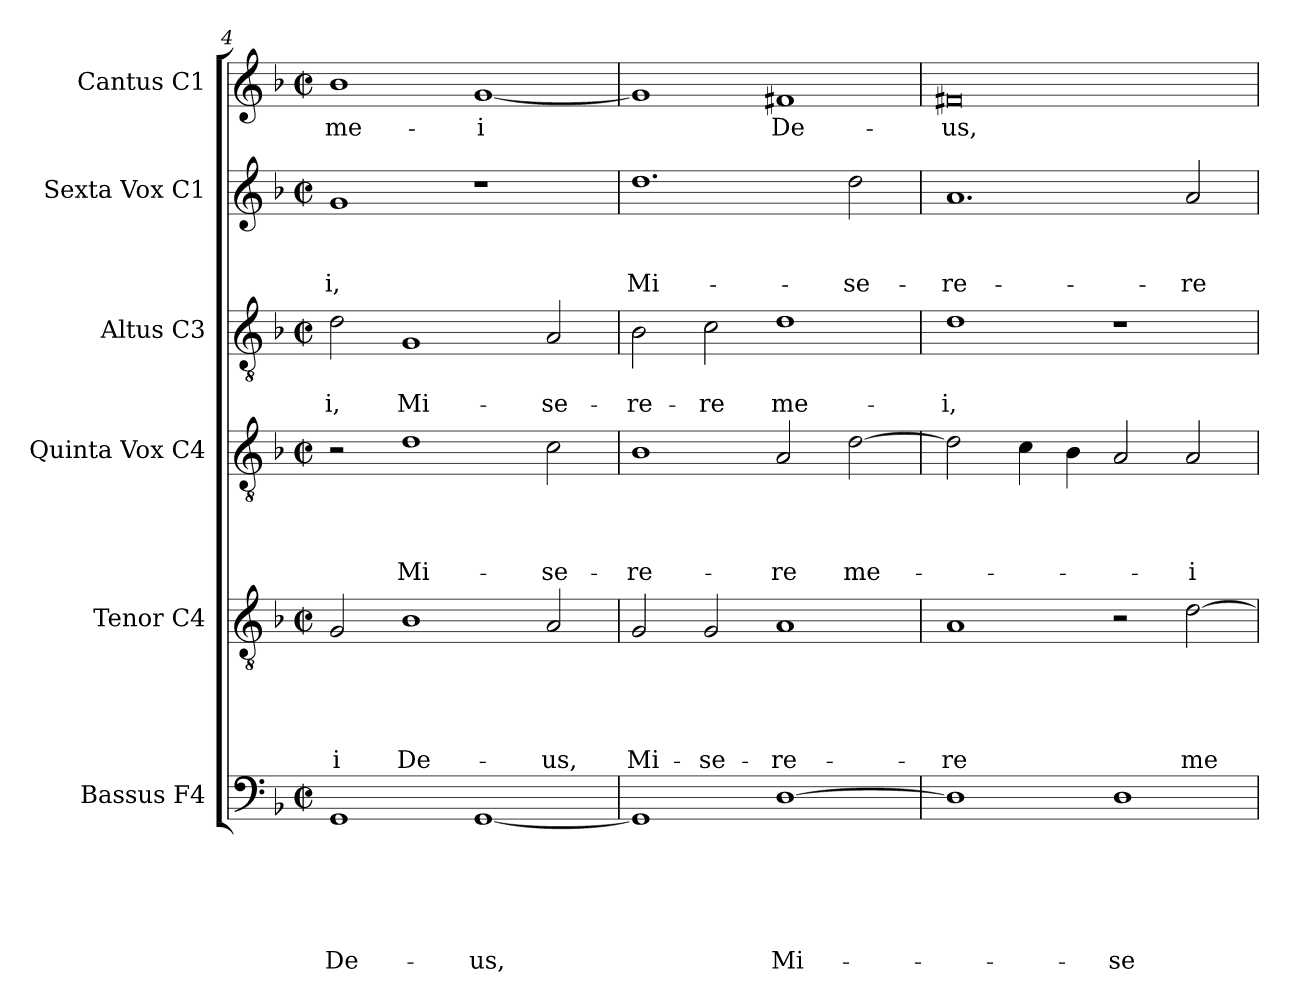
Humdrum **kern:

**kern	**text	**text	**text	**text	**text	**text	**kern	**text	**text	**text	**text	**text	**kern	**text	**text	**text	**text	**kern	**text	**text	**kern	**text	**text	**text	**kern	**text
*part6	*part6	*part6	*part6	*part6	*part6	*part6	*part5	*part5	*part5	*part5	*part5	*part5	*part4	*part4	*part4	*part4	*part4	*part3	*part3	*part3	*part2	*part2	*part2	*part2	*part1	*part1
*staff6	*staff6	*staff6	*staff6	*staff6	*staff6	*staff6	*staff5	*staff5	*staff5	*staff5	*staff5	*staff5	*staff4	*staff4	*staff4	*staff4	*staff4	*staff3	*staff3	*staff3	*staff2	*staff2	*staff2	*staff2	*staff1	*staff1
*I"Bassus F4	*	*	*	*	*	*	*I"Tenor C4	*	*	*	*	*	*I"Quinta Vox C4	*	*	*	*	*I"Altus C3	*	*	*I"Sexta Vox C1	*	*	*	*I"Cantus C1	*
*I'B	*	*	*	*	*	*	*I'T	*	*	*	*	*	*	*	*	*	*	*I'A	*	*	*	*	*	*	*I'C	*
*clefF4	*	*	*	*	*	*	*clefGv2	*	*	*	*	*	*clefGv2	*	*	*	*	*clefGv2	*	*	*clefG2	*	*	*	*clefG2	*
*k[b-]	*	*	*	*	*	*	*k[b-]	*	*	*	*	*	*k[b-]	*	*	*	*	*k[b-]	*	*	*k[b-]	*	*	*	*k[b-]	*
*F:	*	*	*	*	*	*	*F:	*	*	*	*	*	*F:	*	*	*	*	*F:	*	*	*F:	*	*	*	*F:	*
*M2/2	*	*	*	*	*	*	*M2/2	*	*	*	*	*	*M2/2	*	*	*	*	*M2/2	*	*	*M2/2	*	*	*	*M2/2	*
*met(c|)	*	*	*	*	*	*	*met(c|)	*	*	*	*	*	*met(c|)	*	*	*	*	*met(c|)	*	*	*met(c|)	*	*	*	*met(c|)	*
=4	=4	=4	=4	=4	=4	=4	=4	=4	=4	=4	=4	=4	=4	=4	=4	=4	=4	=4	=4	=4	=4	=4	=4	=4	=4	=4
!	!	!	!	!	!	!LO:LY:b	!	!	!	!	!	!LO:LY:b	!	!	!	!	!	!	!	!LO:LY:b	!	!	!	!LO:LY:b	!	!LO:LY:b
1GG	.	.	.	.	.	De-	2G/	.	.	.	.	-i	2r	.	.	.	.	2d\	.	-i,	1g	.	.	-i,	1b-	me-
!	!	!	!	!	!	!	!	!	!	!	!	!LO:LY:b	!	!	!	!	!LO:LY:b	!	!	!LO:LY:b	!	!	!	!	!	!
.	.	.	.	.	.	.	1B-	.	.	.	.	De-	1d	.	.	.	Mi-	1G	.	Mi-	.	.	.	.	.	.
!	!	!	!	!	!	!LO:LY:b	!	!	!	!	!	!	!	!	!	!	!	!	!	!	!	!	!	!	!	!LO:LY:b
[1GG	.	.	.	.	.	-us,	.	.	.	.	.	.	.	.	.	.	.	.	.	.	1r	.	.	.	[1g	-i
!	!	!	!	!	!	!	!	!	!	!	!	!LO:LY:b	!	!	!	!	!LO:LY:b	!	!	!LO:LY:b	!	!	!	!	!	!
.	.	.	.	.	.	.	2A/	.	.	.	.	-us,	2c\	.	.	.	-se-	2A/	.	-se-	.	.	.	.	.	.
=5	=5	=5	=5	=5	=5	=5	=5	=5	=5	=5	=5	=5	=5	=5	=5	=5	=5	=5	=5	=5	=5	=5	=5	=5	=5	=5
!	!	!	!	!	!	!	!	!	!	!	!	!LO:LY:b	!	!	!	!	!LO:LY:b	!	!	!LO:LY:b	!	!	!	!LO:LY:b	!	!
1GG]	.	.	.	.	.	.	2G/	.	.	.	.	Mi-	1B-	.	.	.	-re-	2B-\	.	-re-	1.dd	.	.	Mi-	1g]	.
!	!	!	!	!	!	!	!	!	!	!	!	!LO:LY:b	!	!	!	!	!	!	!	!LO:LY:b	!	!	!	!	!	!
.	.	.	.	.	.	.	2G/	.	.	.	.	-se-	.	.	.	.	.	2c\	.	-re	.	.	.	.	.	.
!	!	!	!	!	!	!LO:LY:b	!	!	!	!	!	!LO:LY:b	!	!	!	!	!LO:LY:b	!	!	!LO:LY:b	!	!	!	!	!	!LO:LY:b
[1D	.	.	.	.	.	Mi-	1A	.	.	.	.	-re-	2A/	.	.	.	-re	1d	.	me-	.	.	.	.	1f#X	De-
!	!	!	!	!	!	!	!	!	!	!	!	!	!	!	!	!	!LO:LY:b	!	!	!	!	!	!	!LO:LY:b	!	!
.	.	.	.	.	.	.	.	.	.	.	.	.	[2d\	.	.	.	me-	.	.	.	2dd\	.	.	-se-	.	.
=6	=6	=6	=6	=6	=6	=6	=6	=6	=6	=6	=6	=6	=6	=6	=6	=6	=6	=6	=6	=6	=6	=6	=6	=6	=6	=6
!	!	!	!	!	!	!	!	!	!	!	!	!LO:LY:b	!	!	!	!	!	!	!	!LO:LY:b	!	!	!	!LO:LY:b	!	!LO:LY:b
1D]	.	.	.	.	.	.	1A	.	.	.	.	-re	2d\]	.	.	.	.	1d	.	-i,	1.a	.	.	-re-	0f#X	-us,
.	.	.	.	.	.	.	.	.	.	.	.	.	4c\	.	.	.	.	.	.	.	.	.	.	.	.	.
.	.	.	.	.	.	.	.	.	.	.	.	.	4B-\	.	.	.	.	.	.	.	.	.	.	.	.	.
!	!	!	!	!	!	!LO:LY:b	!	!	!	!	!	!	!	!	!	!	!	!	!	!	!	!	!	!	!	!
1D	.	.	.	.	.	-se-	2r	.	.	.	.	.	2A/	.	.	.	.	1r	.	.	.	.	.	.	.	.
!	!	!	!	!	!	!	!	!	!	!	!	!LO:LY:b	!	!	!	!	!LO:LY:b	!	!	!	!	!	!	!LO:LY:b	!	!
.	.	.	.	.	.	.	[2d\	.	.	.	.	me-	2A/	.	.	.	-i	.	.	.	2a/	.	.	-re	.	.
=	=	=	=	=	=	=	=	=	=	=	=	=	=	=	=	=	=	=	=	=	=	=	=	=	=	=
*-	*-	*-	*-	*-	*-	*-	*-	*-	*-	*-	*-	*-	*-	*-	*-	*-	*-	*-	*-	*-	*-	*-	*-	*-	*-	*-
